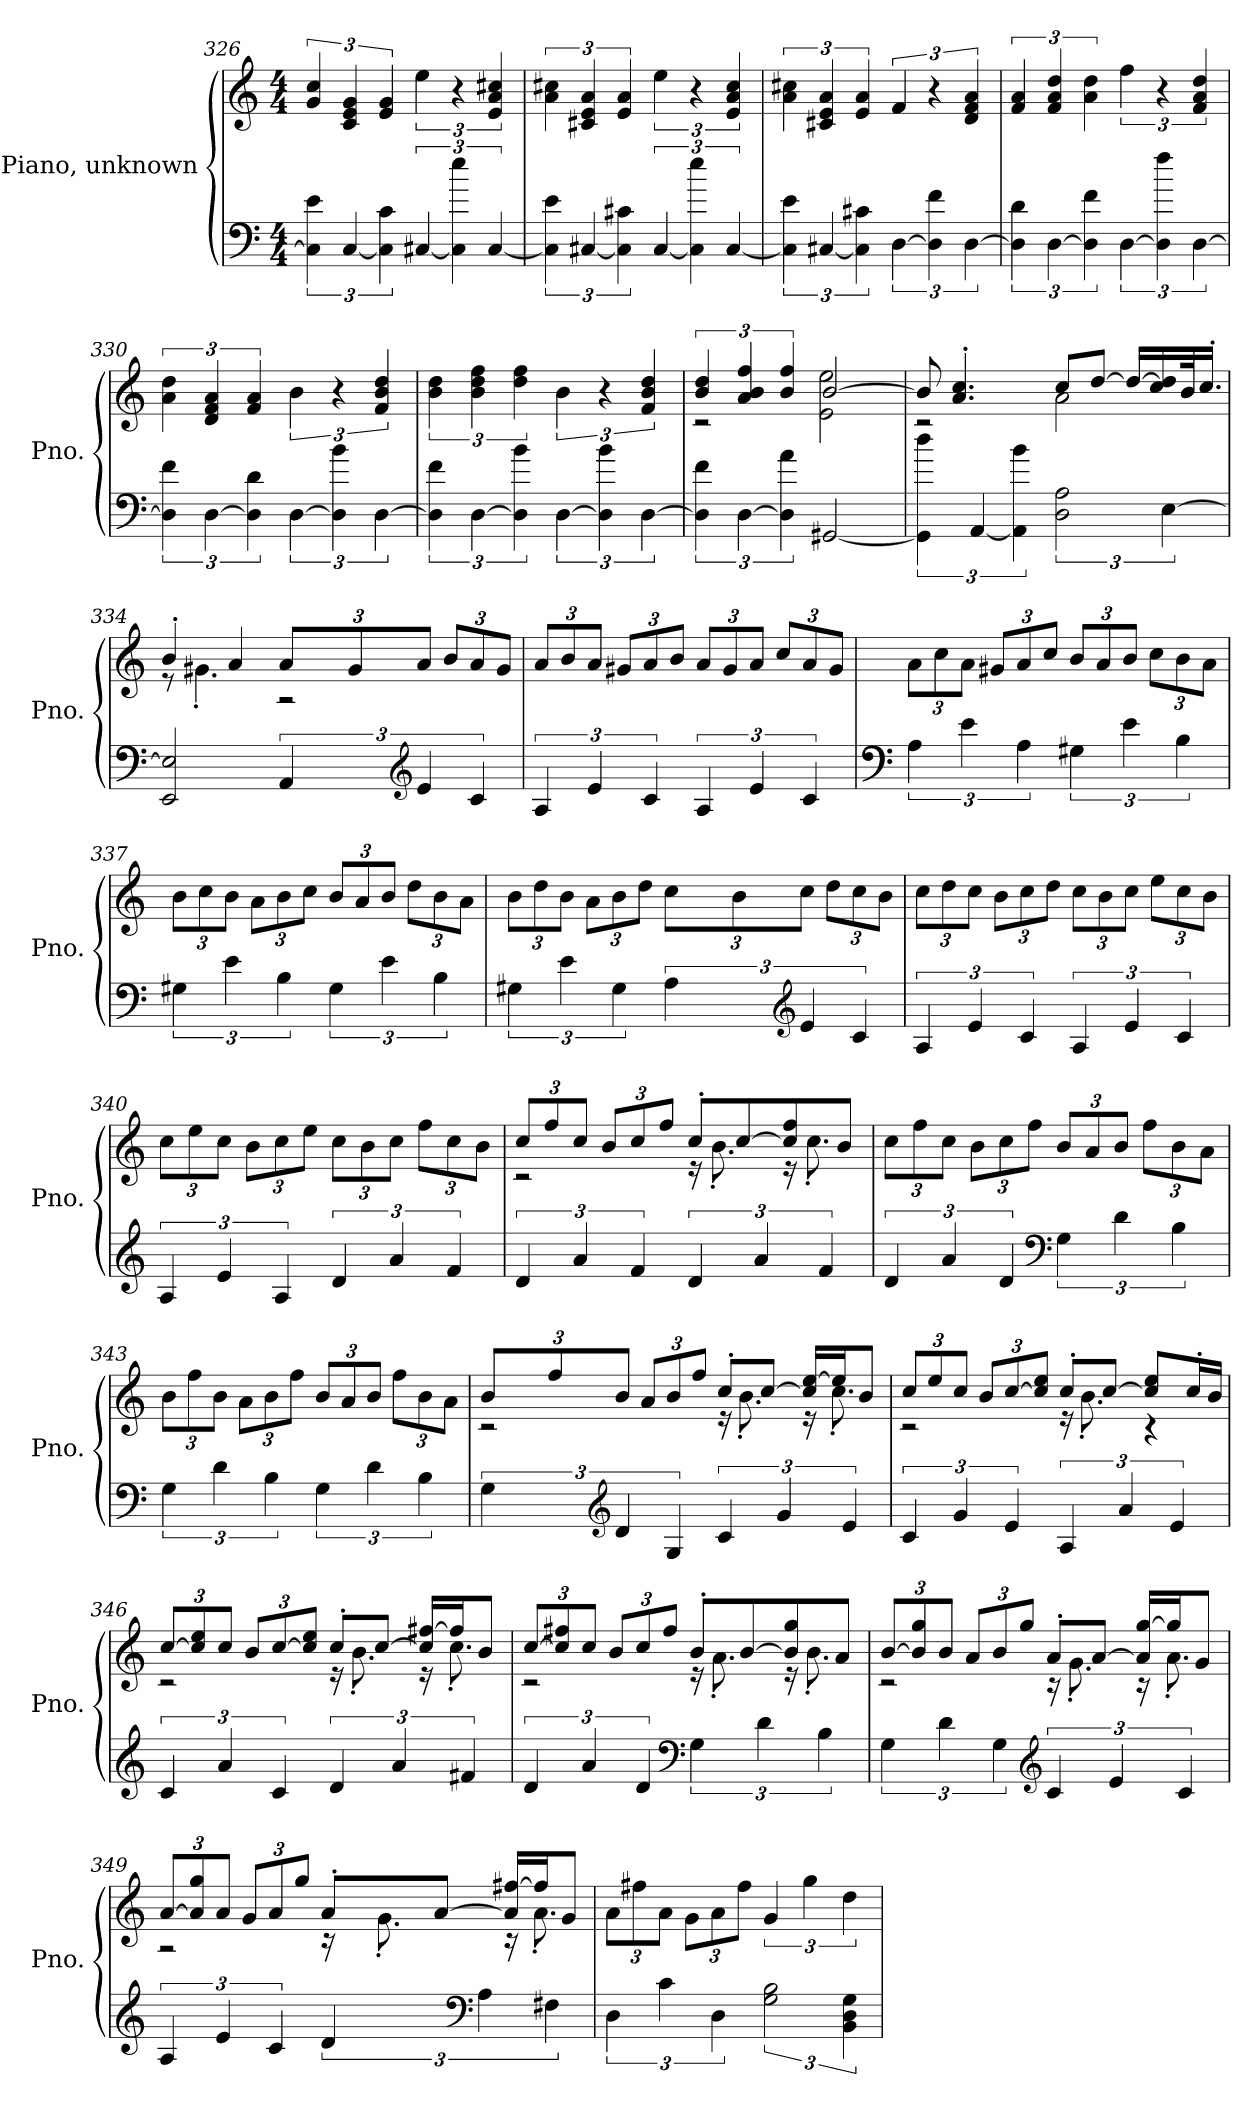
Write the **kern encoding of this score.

**kern	**kern
*part1	*part1
*staff2	*staff1
*I"Piano, unknown	*
*I'Pno.	*
*clefF4	*clefG2
*k[]	*k[]
*M4/4	*M4/4
=326	=326
6C\] 6e\	6g/ 6cc/
[6C/	6c/ 6e/ 6g/
6C\] 6c\	6e/ 6g/
[6C#X/	6ee\
6C#\] 6ee\	6r
[6C#/	6e/ 6a/ 6cc#X/
=327	=327
6C#\] 6e\	6a\ 6cc#X\
[6C#X/	6c#X/ 6e/ 6a/
6C#\] 6c#X\	6e/ 6a/
[6C#/	6ee\
6C#\] 6ee\	6r
[6C#/	6e/ 6a/ 6cc#/
=328	=328
6C#\] 6e\	6a\ 6cc#X\
[6C#X/	6c#X/ 6e/ 6a/
6C#\] 6c#X\	6e/ 6a/
[6D\	6f/
6D\] 6f\	6r
[6D\	6d/ 6f/ 6a/
!!LO:LB:g=z
=329	=329
6D\] 6d\	6f/ 6a/
[6D\	6f/ 6a/ 6dd/
6D\] 6f\	6a\ 6dd\
[6D\	6ff\
6D\] 6ff\	6r
[6D\	6f/ 6a/ 6dd/
=330	=330
6D\] 6f\	6a\ 6dd\
[6D\	6d/ 6f/ 6a/
6D\] 6d\	6f/ 6a/
[6D\	6b\
6D\] 6b\	6r
[6D\	6f/ 6b/ 6dd/
=331	=331
6D\] 6f\	6b\ 6dd\
[6D\	6b\ 6dd\ 6ff\
6D\] 6b\	6dd\ 6ff\
[6D\	6b\
6D\] 6b\	6r
[6D\	6f/ 6b/ 6dd/
=332	=332
*	*^
6D\] 6f\	6b/ 6dd/	2r
[6D\	6a/ 6b/ 6ff/	.
6D\] 6a\	6b/ 6ff/	.
[2GG#X/	[2b/	2e\ 2ee\
=333	=333	=333
6GG#\] 6dd\	8b/]	2r
.	4.a/' 4.cc/'	.
[6AA/	.	.
6AA\] 6b\	.	.
3D\ 3A\	8cc/L	2a\
.	[8dd/J	.
.	16dd/LL_	.
.	16cc/ 16dd/]	.
[6E\	.	.
.	32b/K	.
.	16.cc'/JJ	.
!!LO:LB:g=z	!!
=334	=334	=334
2EE/ 2E/]	4b'/	8r
.	.	4.g#X'\
.	4a/	.
*	*Xbrackettup	*
6AA/	12a/L	2r
.	12g#/	.
*clefG2	*	*
6e/	12a/J	.
.	12b/L	.
6c/	12a/	.
.	12g#/J	.
*	*v	*v
=335	=335
6A/	12a/L
.	12b/
6e/	12a/J
.	12g#X/L
6c/	12a/
.	12b/J
6A/	12a/L
.	12g#/
6e/	12a/J
.	12cc/L
6c/	12a/
.	12g#/J
=336	=336
*clefF4	*
6A\	12a\L
.	12cc\
6e\	12a\J
.	12g#X/L
6A\	12a/
.	12cc/J
6G#X\	12b/L
.	12a/
6e\	12b/J
.	12cc\L
6B\	12b\
.	12a\J
!!LO:LB:g=z
=337	=337
6G#X\	12b\L
.	12cc\
6e\	12b\J
.	12a\L
6B\	12b\
.	12cc\J
6G#\	12b/L
.	12a/
6e\	12b/J
.	12dd\L
6B\	12b\
.	12a\J
=338	=338
6G#X\	12b\L
.	12dd\
6e\	12b\J
.	12a\L
6G#\	12b\
.	12dd\J
6A\	12cc\L
.	12b\
*clefG2	*
6e/	12cc\J
.	12dd\L
6c/	12cc\
.	12b\J
=339	=339
6A/	12cc\L
.	12dd\
6e/	12cc\J
.	12b\L
6c/	12cc\
.	12dd\J
6A/	12cc\L
.	12b\
6e/	12cc\J
.	12ee\L
6c/	12cc\
.	12b\J
!!LO:LB:g=z
=340	=340
6A/	12cc\L
.	12ee\
6e/	12cc\J
.	12b\L
6A/	12cc\
.	12ee\J
6d/	12cc\L
.	12b\
6a/	12cc\J
.	12ff\L
6f/	12cc\
.	12b\J
=341	=341
*	*^
6d/	12cc/L	2r
.	12ff/	.
6a/	12cc/J	.
.	12b/L	.
6f/	12cc/	.
.	12ff/J	.
6d/	8cc'/L	16r
.	.	8.b'\
.	[8cc/	.
6a/	.	.
.	8cc/] 8ff/	16r
.	.	8.cc'\
6f/	.	.
.	8b/J	.
*	*v	*v
=342	=342
6d/	12cc\L
.	12ff\
6a/	12cc\J
.	12b\L
6d/	12cc\
.	12ff\J
*clefF4	*
6G\	12b/L
.	12a/
6d\	12b/J
.	12ff\L
6B\	12b\
.	12a\J
!!LO:PB:g=z
=343	=343
6G\	12b\L
.	12ff\
6d\	12b\J
.	12a\L
6B\	12b\
.	12ff\J
6G\	12b/L
.	12a/
6d\	12b/J
.	12ff\L
6B\	12b\
.	12a\J
=344	=344
*	*^
6G\	12b/L	2r
.	12ff/	.
*clefG2	*	*
6d/	12b/J	.
.	12a/L	.
6G/	12b/	.
.	12ff/J	.
6c/	8cc'/L	16r
.	.	8.b'\
.	[8cc/J	.
6g/	.	.
.	16cc/] [16ee/LL	16r
.	16ee/J]	8.cc'\
6e/	.	.
.	8b/J	.
=345	=345	=345
6c/	12cc/L	2r
.	12ee/	.
6g/	12cc/J	.
.	12b/L	.
6e/	[12cc/	.
.	12cc/] 12ee/J	.
6A/	8cc'/L	16r
.	.	8.b'\
.	[8cc/J	.
6a/	.	.
.	8cc/] 8ee/L	4r
6e/	.	.
.	16cc'/L	.
.	16b/JJ	.
!!LO:LB:g=z	!!
=346	=346	=346
6c/	[12cc/L	2r
.	12cc/] 12ee/	.
6a/	12cc/J	.
.	12b/L	.
6c/	[12cc/	.
.	12cc/] 12ee/J	.
6d/	8cc'/L	16r
.	.	8.b'\
.	[8cc/J	.
6a/	.	.
.	16cc/] [16ff#X/LL	16r
.	16ff#/J]	8.cc'\
6f#X/	.	.
.	8b/J	.
=347	=347	=347
6d/	[12cc/L	2r
.	12cc/] 12ff#X/	.
6a/	12cc/J	.
.	12b/L	.
6d/	12cc/	.
.	12ff#/J	.
*clefF4	*	*
6G\	8b'/L	16r
.	.	8.a'\
.	[8b/	.
6d\	.	.
.	8b/] 8gg/	16r
.	.	8.b'\
6B\	.	.
.	8a/J	.
!!LO:LB:g=z	!!
=348	=348	=348
6G\	[12b/L	2r
.	12b/] 12gg/	.
6d\	12b/J	.
.	12a/L	.
6G\	12b/	.
.	12gg/J	.
*clefG2	*	*
6c/	8a'/L	16r
.	.	8.g'\
.	[8a/J	.
6e/	.	.
.	16a/] [16gg/LL	16r
.	16gg/J]	8.a'\
6c/	.	.
.	8g/J	.
=349	=349	=349
6A/	[12a/L	2r
.	12a/] 12gg/	.
6e/	12a/J	.
.	12g/L	.
6c/	12a/	.
.	12gg/J	.
6d/	8a'/L	16r
.	.	8.g'\
.	[8a/J	.
*clefF4	*	*
6A\	.	.
.	16a/] [16ff#X/LL	16r
.	16ff#/J]	8.a'\
6F#X\	.	.
.	8g/J	.
*	*v	*v
=350	=350
6D\	12a\L
.	12ff#X\
6c\	12a\J
.	12g\L
6D\	12a\
.	12ff#\J
*	*brackettup
3G\ 3B\	6g/
.	6gg\
6BB\ 6D\ 6G\	6dd\
=	=
*-	*-
